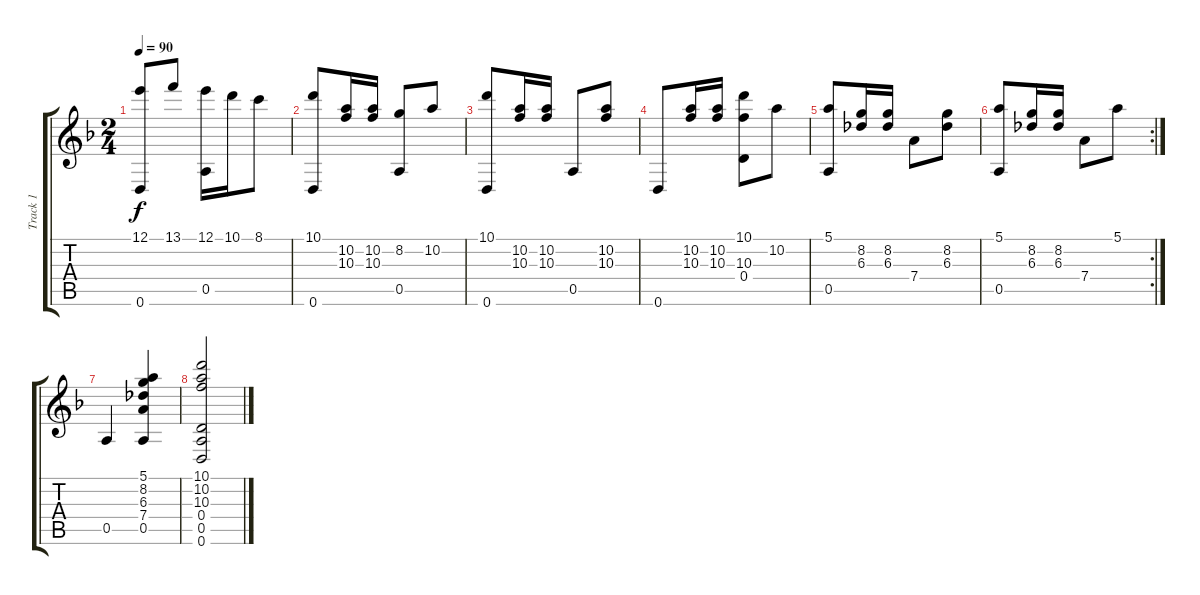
\track ("Track 1" "Track 1") {instrument acousticguitarnylon}
\staff {score tabs}
\tuning (E4 B3 G3 D3 A2 D2) {hide}
\ts (2 4)
\tempo 90
\clef g2
\ks f
(12.1 0.6).8{dy f} 13.1.8 (12.1 0.5).16 10.1.16 8.1.8 |
(10.1 0.6).8 (10.2 10.3).16 (10.2 10.3).16 (8.2 0.5).8 10.2.8 |
(10.1 0.6).8 (10.2 10.3).16 (10.2 10.3).16 0.5.8 (10.2 10.3).8 |
0.6.8 (10.2 10.3).16 (10.2 10.3).16 (10.1 10.3 0.4).8 10.2.8 |
(5.1 0.5).8 (8.2 6.3).16 (8.2 6.3).16 7.4.8 (8.2 6.3).8 |
\rc 2
(5.1 0.5).8 (8.2 6.3).16 (8.2 6.3).16 7.4.8 5.1.8 |
0.5.4 (5.1 8.2 6.3 7.4 0.5).4 |
(10.1 10.2 10.3 0.4 0.5 0.6).2
